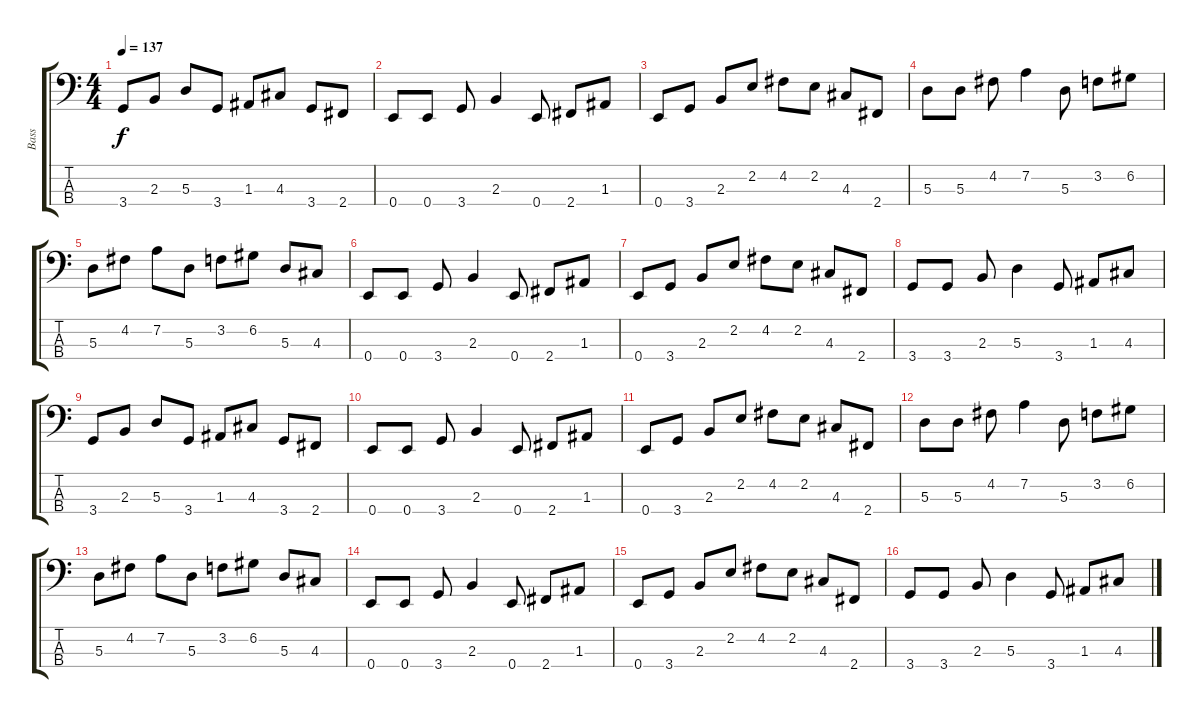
\track ("Bass" "Bass") {instrument electricbassfinger}
\staff {score tabs}
\tuning (G2 D2 A1 E1) {hide}
\ts (4 4)
\tempo 137
\clef f4
\ks c
3.4.8{dy f} 2.3.8 5.3.8 3.4.8 1.3.8 4.3.8 3.4.8 2.4.8 |
0.4.8 0.4.8 3.4.8 2.3.4 0.4.8 2.4.8 1.3.8 |
0.4.8 3.4.8 2.3.8 2.2.8 4.2.8 2.2.8 4.3.8 2.4.8 |
5.3.8 5.3.8 4.2.8 7.2.4 5.3.8 3.2.8 6.2.8 |
5.3.8 4.2.8 7.2.8 5.3.8 3.2.8 6.2.8 5.3.8 4.3.8 |
0.4.8 0.4.8 3.4.8 2.3.4 0.4.8 2.4.8 1.3.8 |
0.4.8 3.4.8 2.3.8 2.2.8 4.2.8 2.2.8 4.3.8 2.4.8 |
3.4.8 3.4.8 2.3.8 5.3.4 3.4.8 1.3.8 4.3.8 |
3.4.8 2.3.8 5.3.8 3.4.8 1.3.8 4.3.8 3.4.8 2.4.8 |
0.4.8 0.4.8 3.4.8 2.3.4 0.4.8 2.4.8 1.3.8 |
0.4.8 3.4.8 2.3.8 2.2.8 4.2.8 2.2.8 4.3.8 2.4.8 |
5.3.8 5.3.8 4.2.8 7.2.4 5.3.8 3.2.8 6.2.8 |
5.3.8 4.2.8 7.2.8 5.3.8 3.2.8 6.2.8 5.3.8 4.3.8 |
0.4.8 0.4.8 3.4.8 2.3.4 0.4.8 2.4.8 1.3.8 |
0.4.8 3.4.8 2.3.8 2.2.8 4.2.8 2.2.8 4.3.8 2.4.8 |
3.4.8 3.4.8 2.3.8 5.3.4 3.4.8 1.3.8 4.3.8
